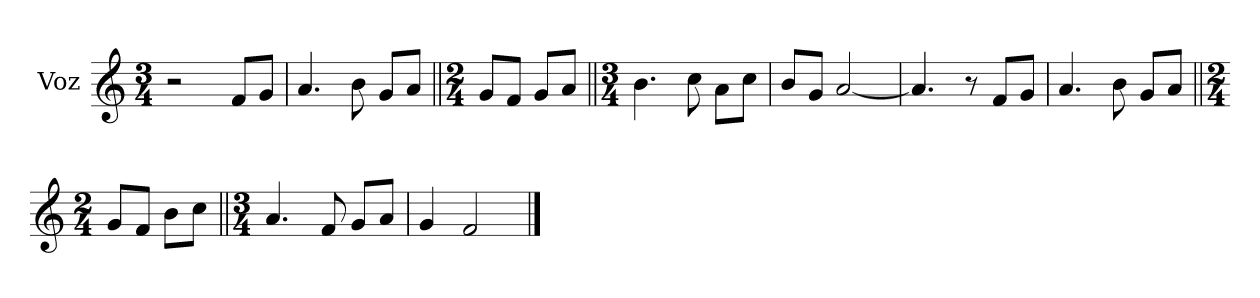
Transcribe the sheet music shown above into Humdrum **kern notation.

**kern
*part1
*staff1
*I"Voz
*I'V
*clefG2
*k[]
*M3/4
=1
2r
*MM90
8fL
8gJ
=
4.a
8b
8gL
8aJ
=||
*M2/4
8gL
8fJ
8gL
8aJ
=||
*M3/4
4.b
8cc
8aL
8ccJ
=
8bL
8gJ
[2a
=
4.a]
8r
8fL
8gJ
=
4.a
8b
8gL
8aJ
=||
*M2/4
8gL
8fJ
8bL
8ccJ
=||
*M3/4
4.a
8f
8gL
8aJ
=
4g
2f
==
*-
